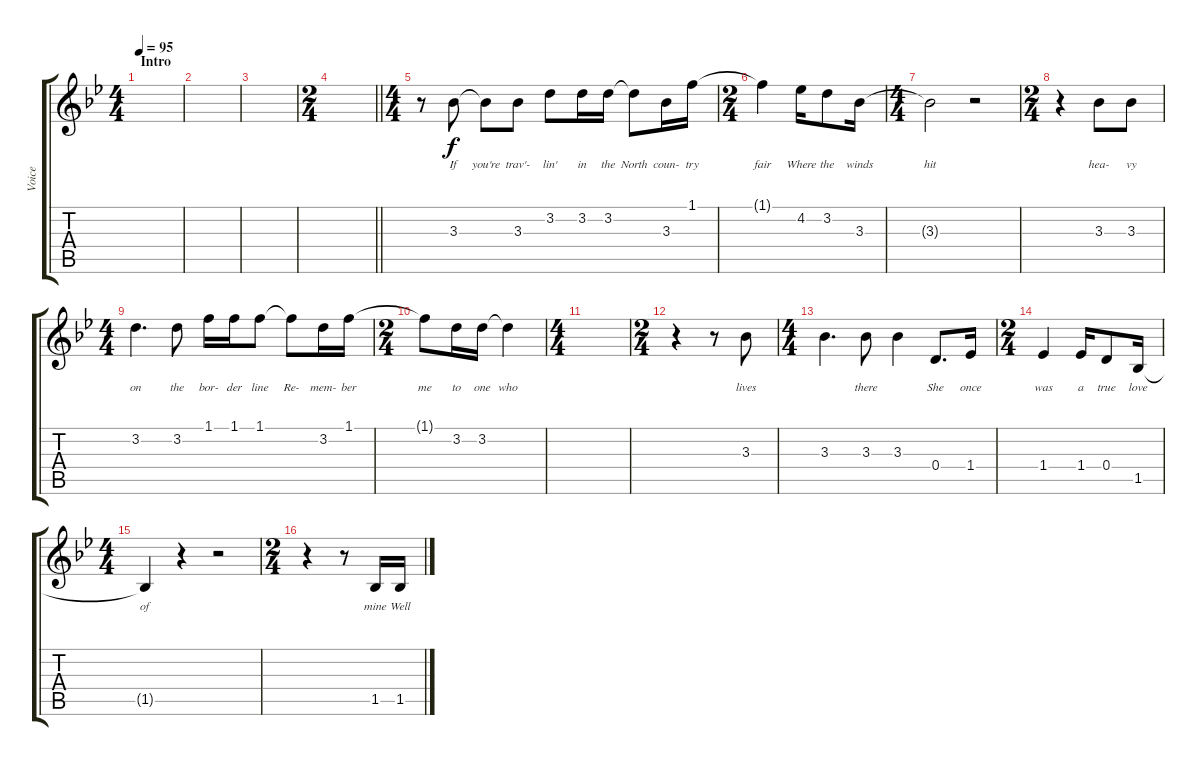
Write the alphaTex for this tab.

\track ("Voice" "Voice") {instrument electricbasspick}
\staff {score tabs}
\tuning (E4 B3 G3 D3 A2 E2) {hide}
\ts (4 4)
\section ("" "Intro")
\tempo 95
\clef g2
\ks bb
|
|
|
\ts (2 4)
\barLineRight lightlight
|
\ts (4 4)
r.8 3.3.8{lyrics (0 "If") lyrics (1 "") lyrics (2 "") lyrics (3 "") lyrics (4 "")} 3.3{t}.8{lyrics (0 "you're") lyrics (1 "") lyrics (2 "") lyrics (3 "") lyrics (4 "")} 3.3.8{lyrics (0 "trav'-") lyrics (1 "") lyrics (2 "") lyrics (3 "") lyrics (4 "")} 3.2.8{lyrics (0 "lin'") lyrics (1 "") lyrics (2 "") lyrics (3 "") lyrics (4 "")} 3.2.16{lyrics (0 "in") lyrics (1 "") lyrics (2 "") lyrics (3 "") lyrics (4 "")} 3.2.16{lyrics (0 "the") lyrics (1 "") lyrics (2 "") lyrics (3 "") lyrics (4 "")} 3.2{t}.8{lyrics (0 "North") lyrics (1 "") lyrics (2 "") lyrics (3 "") lyrics (4 "")} 3.3.16{lyrics (0 "coun-") lyrics (1 "") lyrics (2 "") lyrics (3 "") lyrics (4 "")} 1.1.16{lyrics (0 "try") lyrics (1 "") lyrics (2 "") lyrics (3 "") lyrics (4 "")} |
\ts (2 4)
1.1{t}.4{lyrics (0 "fair") lyrics (1 "") lyrics (2 "") lyrics (3 "") lyrics (4 "")} 4.2.16{lyrics (0 "Where") lyrics (1 "") lyrics (2 "") lyrics (3 "") lyrics (4 "")} 3.2.8{lyrics (0 "the") lyrics (1 "") lyrics (2 "") lyrics (3 "") lyrics (4 "")} 3.3.16{lyrics (0 "winds") lyrics (1 "") lyrics (2 "") lyrics (3 "") lyrics (4 "")} |
\ts (4 4)
3.3{t}.2{lyrics (0 "hit") lyrics (1 "") lyrics (2 "") lyrics (3 "") lyrics (4 "")} r.2 |
\ts (2 4)
r.4 3.3.8{lyrics (0 "hea-") lyrics (1 "") lyrics (2 "") lyrics (3 "") lyrics (4 "")} 3.3.8{lyrics (0 "vy") lyrics (1 "") lyrics (2 "") lyrics (3 "") lyrics (4 "")} |
\ts (4 4)
3.2.4{d lyrics (0 "on") lyrics (1 "") lyrics (2 "") lyrics (3 "") lyrics (4 "")} 3.2.8{lyrics (0 "the") lyrics (1 "") lyrics (2 "") lyrics (3 "") lyrics (4 "")} 1.1.16{lyrics (0 "bor-") lyrics (1 "") lyrics (2 "") lyrics (3 "") lyrics (4 "")} 1.1.16{lyrics (0 "der") lyrics (1 "") lyrics (2 "") lyrics (3 "") lyrics (4 "")} 1.1.8{lyrics (0 "line") lyrics (1 "") lyrics (2 "") lyrics (3 "") lyrics (4 "")} 1.1{t}.8{lyrics (0 "Re-") lyrics (1 "") lyrics (2 "") lyrics (3 "") lyrics (4 "")} 3.2.16{lyrics (0 "mem-") lyrics (1 "") lyrics (2 "") lyrics (3 "") lyrics (4 "")} 1.1.16{lyrics (0 "ber") lyrics (1 "") lyrics (2 "") lyrics (3 "") lyrics (4 "")} |
\ts (2 4)
1.1{t}.8{lyrics (0 "me") lyrics (1 "") lyrics (2 "") lyrics (3 "") lyrics (4 "")} 3.2.16{lyrics (0 "to") lyrics (1 "") lyrics (2 "") lyrics (3 "") lyrics (4 "")} 3.2.16{lyrics (0 "one") lyrics (1 "") lyrics (2 "") lyrics (3 "") lyrics (4 "")} 3.2{t}.4{lyrics (0 "who") lyrics (1 "") lyrics (2 "") lyrics (3 "") lyrics (4 "")} |
\ts (4 4)
|
\ts (2 4)
r.4 r.8 3.3.8{lyrics (0 "lives") lyrics (1 "") lyrics (2 "") lyrics (3 "") lyrics (4 "")} |
\ts (4 4)
3.3.4{d lyrics (0 "") lyrics (1 "") lyrics (2 "") lyrics (3 "") lyrics (4 "")} 3.3.8{lyrics (0 "there") lyrics (1 "") lyrics (2 "") lyrics (3 "") lyrics (4 "")} 3.3.4{lyrics (0 "") lyrics (1 "") lyrics (2 "") lyrics (3 "") lyrics (4 "")} 0.4.8{d lyrics (0 "She") lyrics (1 "") lyrics (2 "") lyrics (3 "") lyrics (4 "")} 1.4.16{lyrics (0 "once") lyrics (1 "") lyrics (2 "") lyrics (3 "") lyrics (4 "")} |
\ts (2 4)
1.4.4{lyrics (0 "was") lyrics (1 "") lyrics (2 "") lyrics (3 "") lyrics (4 "")} 1.4.16{lyrics (0 "a") lyrics (1 "") lyrics (2 "") lyrics (3 "") lyrics (4 "")} 0.4.8{lyrics (0 "true") lyrics (1 "") lyrics (2 "") lyrics (3 "") lyrics (4 "")} 1.5.16{lyrics (0 "love") lyrics (1 "") lyrics (2 "") lyrics (3 "") lyrics (4 "")} |
\ts (4 4)
1.5{t}.4{lyrics (0 "of") lyrics (1 "") lyrics (2 "") lyrics (3 "") lyrics (4 "")} r.4 r.2 |
\ts (2 4)
r.4 r.8 1.5.16{lyrics (0 "mine") lyrics (1 "") lyrics (2 "") lyrics (3 "") lyrics (4 "")} 1.5.16{lyrics (0 "Well") lyrics (1 "") lyrics (2 "") lyrics (3 "") lyrics (4 "")}
